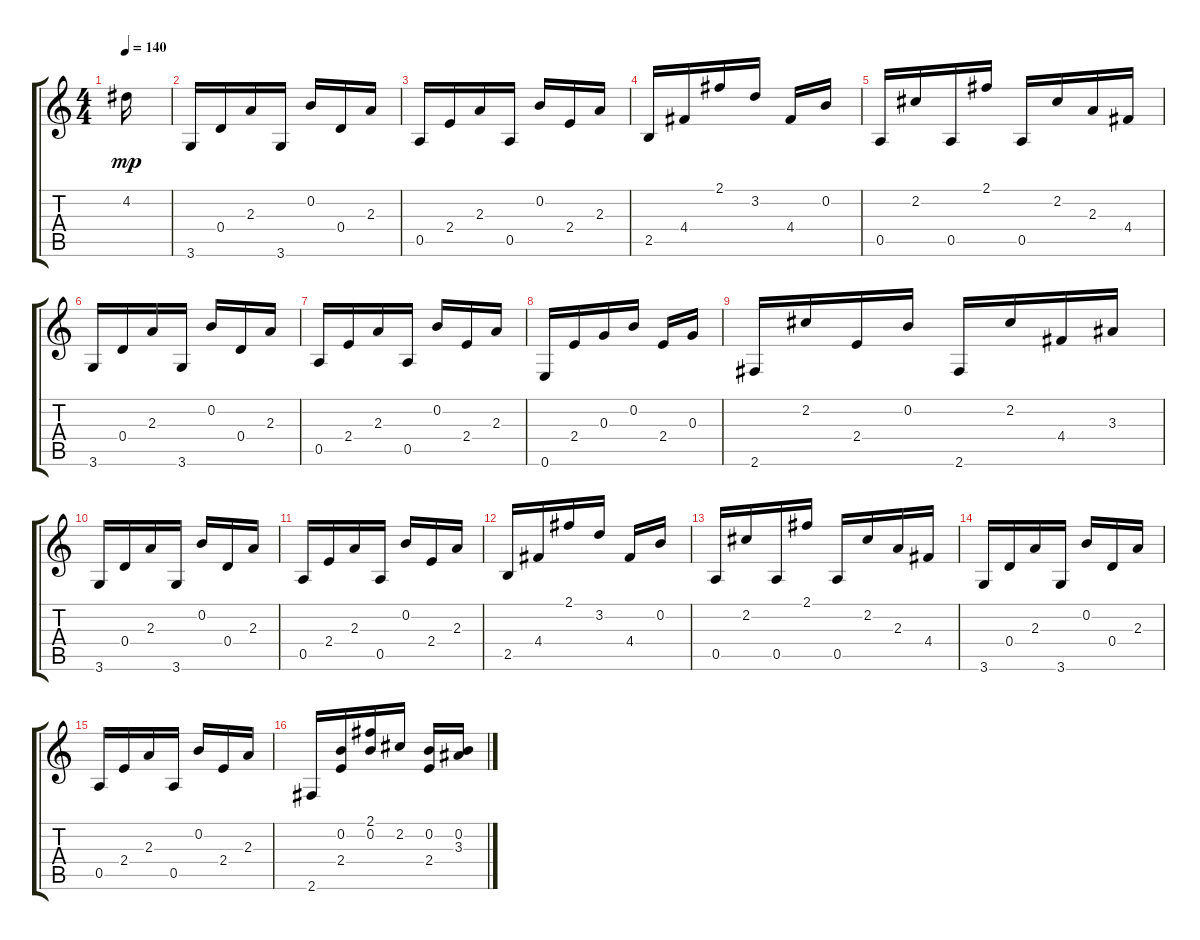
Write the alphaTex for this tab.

\track "" {instrument acousticguitarnylon}
\staff {score tabs}
\tuning (E4 B3 G3 D3 A2 E2) {hide}
\ts (4 4)
\tempo 140
\clef g2
\ks c
4.2.16{dy mp} |
3.6.16 0.4.16 2.3.16 3.6.16 0.2.16 0.4.16 2.3.16 |
0.5.16 2.4.16 2.3.16 0.5.16 0.2.16 2.4.16 2.3.16 |
2.5.16 4.4.16 2.1.16 3.2.16 4.4.16 0.2.16 |
0.5.16 2.2.16 0.5.16 2.1.16 0.5.16 2.2.16 2.3.16 4.4.16 |
3.6.16 0.4.16 2.3.16 3.6.16 0.2.16 0.4.16 2.3.16 |
0.5.16 2.4.16 2.3.16 0.5.16 0.2.16 2.4.16 2.3.16 |
0.6.16 2.4.16 0.3.16 0.2.16 2.4.16 0.3.16 |
2.6.16 2.2.16 2.4.16 0.2.16 2.6.16 2.2.16 4.4.16 3.3.16 |
3.6.16 0.4.16 2.3.16 3.6.16 0.2.16 0.4.16 2.3.16 |
0.5.16 2.4.16 2.3.16 0.5.16 0.2.16 2.4.16 2.3.16 |
2.5.16 4.4.16 2.1.16 3.2.16 4.4.16 0.2.16 |
0.5.16 2.2.16 0.5.16 2.1.16 0.5.16 2.2.16 2.3.16 4.4.16 |
3.6.16 0.4.16 2.3.16 3.6.16 0.2.16 0.4.16 2.3.16 |
0.5.16 2.4.16 2.3.16 0.5.16 0.2.16 2.4.16 2.3.16 |
2.6.16 (0.2 2.4).16 (2.1 0.2).16 2.2.16 (0.2 2.4).16 (0.2 3.3).16
